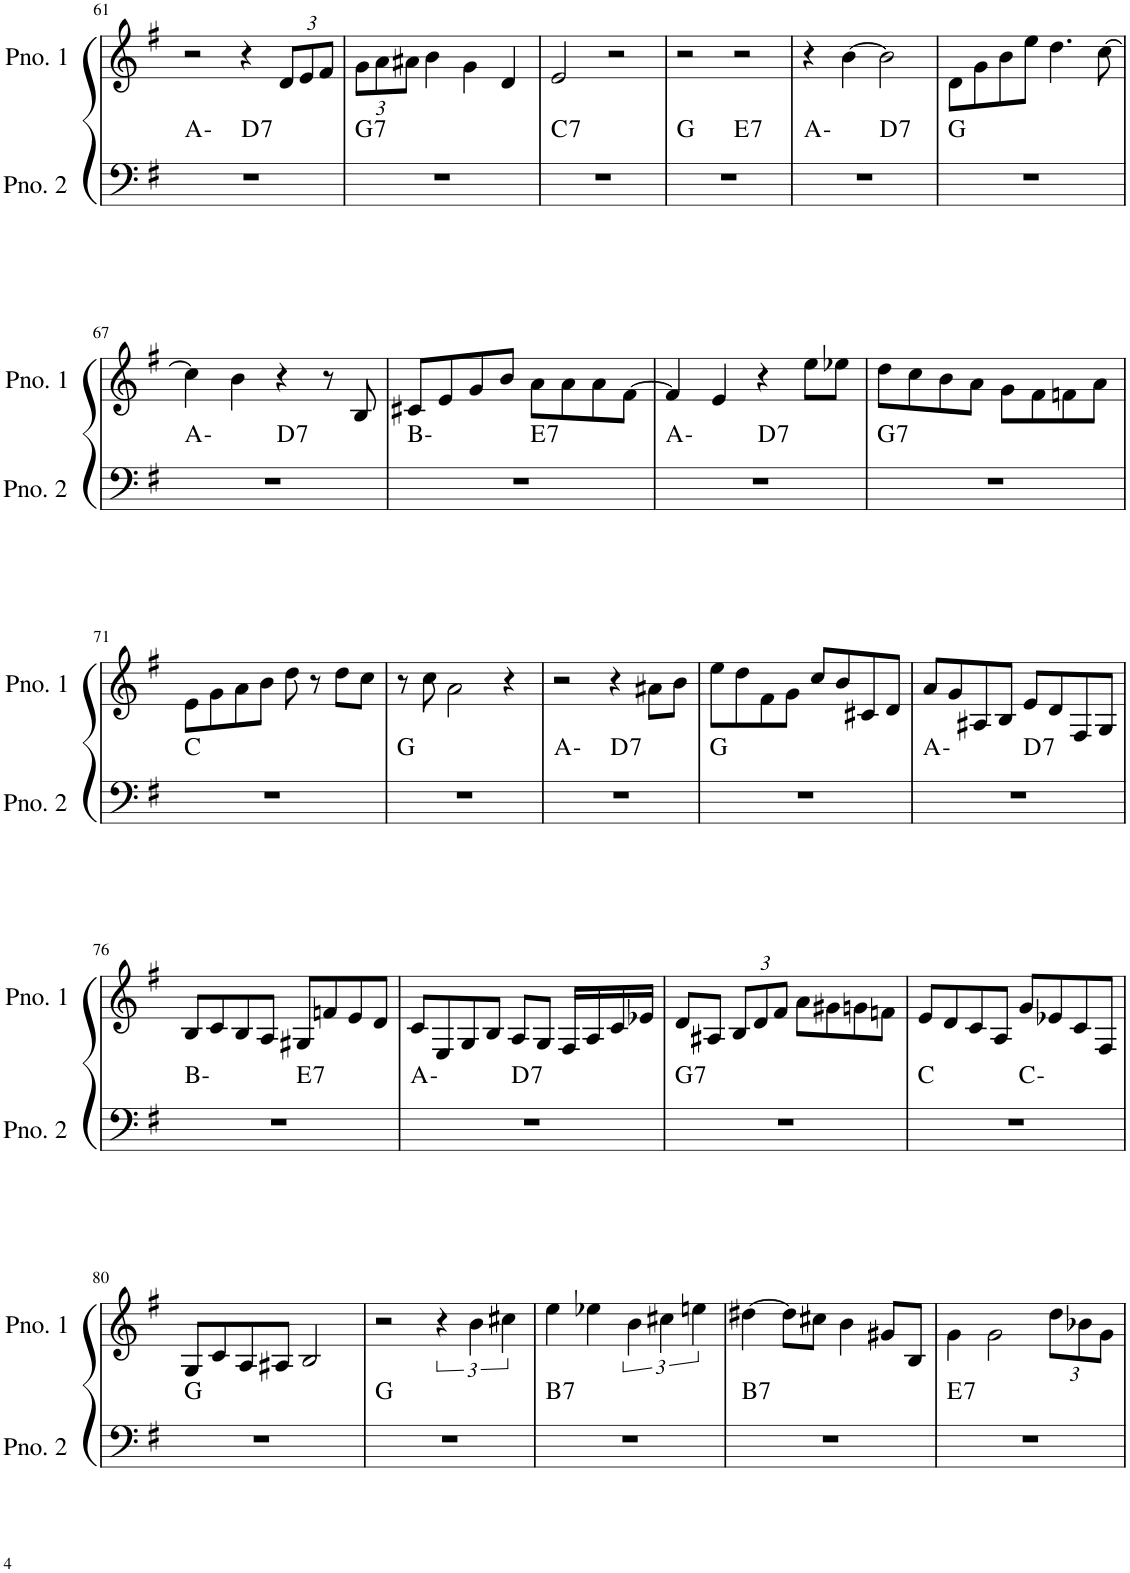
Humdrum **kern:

**kern	**harte	**kern
*part2	*part2	*part1
*staff2	*	*staff1
*I"ピアノ 2	*	*I"ピアノ 1
!!LO:PB:g=z
*clefF4	*	*clefG2
*k[f#]	*	*k[f#]
*M4/4	*	*M4/4
=61	=61	=61
*^	*	*
1r	2ryy	A:min	2r
!	!	!LO:H:kt=7	!
.	2ryy	D:7	4r
*	*	*	*Xbrackettup
.	.	.	12d/L
.	.	.	12e/
.	.	.	12f#/J
=62	=62	=62	=62
!	!	!LO:H:kt=7	!
*v	*v	*	*
1r	G:7	12g\L
.	.	12a\
.	.	12a#X\J
.	.	4b\
.	.	4g\
.	.	4d/
=63	=63	=63
!	!LO:H:kt=7	!
1r	C:7	2e/
.	.	2r
=64	=64	=64
*^	*	*
1r	2ryy	G:maj	2r
!	!	!LO:H:kt=7	!
.	2ryy	E:7	2r
=65	=65	=65	=65
1r	2ryy	A:min	4r
.	.	.	[4b\
!	!	!LO:H:kt=7	!
.	2ryy	D:7	2b\]
*v	*v	*	*
=66	=66	=66
1r	G:maj	8d\L
.	.	8g\
.	.	8b\
.	.	8ee\J
.	.	4.dd\
.	.	[8cc\
!!LO:LB:g=z
=67	=67	=67
*^	*	*
1r	2ryy	A:min	4cc\]
.	.	.	4b\
!	!	!LO:H:kt=7	!
.	2ryy	D:7	4r
.	.	.	8r
.	.	.	8B/
=68	=68	=68	=68
1r	2ryy	B:min	8c#X/L
.	.	.	8e/
.	.	.	8g/
.	.	.	8b/J
!	!	!LO:H:kt=7	!
.	2ryy	E:7	8a\L
.	.	.	8a\
.	.	.	8a\
.	.	.	[8f#\J
=69	=69	=69	=69
1r	2ryy	A:min	4f#/]
.	.	.	4e/
!	!	!LO:H:kt=7	!
.	2ryy	D:7	4r
.	.	.	8ee\L
.	.	.	8ee-X\J
=70	=70	=70	=70
!	!	!LO:H:kt=7	!
*v	*v	*	*
1r	G:7	8dd\L
.	.	8cc\
.	.	8b\
.	.	8a\J
.	.	8g\L
.	.	8f#\
.	.	8fn\
.	.	8a\J
!!LO:LB:g=z
=71	=71	=71
1r	C:maj	8e\L
.	.	8g\
.	.	8a\
.	.	8b\J
.	.	8dd\
.	.	8r
.	.	8dd\L
.	.	8cc\J
=72	=72	=72
1r	G:maj	8r
.	.	8cc\
.	.	2a\
.	.	4r
=73	=73	=73
*^	*	*
1r	2ryy	A:min	2r
!	!	!LO:H:kt=7	!
.	2ryy	D:7	4r
.	.	.	8a#X\L
.	.	.	8b\J
*v	*v	*	*
=74	=74	=74
1r	G:maj	8ee\L
.	.	8dd\
.	.	8f#\
.	.	8g\J
.	.	8cc/L
.	.	8b/
.	.	8c#X/
.	.	8d/J
=75	=75	=75
*^	*	*
1r	2ryy	A:min	8a/L
.	.	.	8g/
.	.	.	8A#X/
.	.	.	8B/J
!	!	!LO:H:kt=7	!
.	2ryy	D:7	8e/L
.	.	.	8d/
.	.	.	8F#/
.	.	.	8G/J
!!LO:LB:g=z
=76	=76	=76	=76
1r	2ryy	B:min	8B/L
.	.	.	8c/
.	.	.	8B/
.	.	.	8A/J
!	!	!LO:H:kt=7	!
.	2ryy	E:7	8G#X/L
.	.	.	8fn/
.	.	.	8e/
.	.	.	8d/J
=77	=77	=77	=77
1r	2ryy	A:min	8c/L
.	.	.	8E/
.	.	.	8G/
.	.	.	8B/J
!	!	!LO:H:kt=7	!
.	2ryy	D:7	8A/L
.	.	.	8G/J
.	.	.	16F#/LL
.	.	.	16A/
.	.	.	16c/
.	.	.	16e-X/JJ
=78	=78	=78	=78
!	!	!LO:H:kt=7	!
*v	*v	*	*
1r	G:7	8d/L
.	.	8A#X/J
.	.	12B/L
.	.	12d/
.	.	12f#/J
.	.	8a\L
.	.	8g#X\
.	.	8gn\
.	.	8fn\J
=79	=79	=79
*^	*	*
1r	2ryy	C:maj	8e/L
.	.	.	8d/
.	.	.	8c/
.	.	.	8A/J
.	2ryy	C:min	8g/L
.	.	.	8e-X/
.	.	.	8c/
.	.	.	8F#/J
*v	*v	*	*
!!LO:LB:g=z
=80	=80	=80
1r	G:maj	8G/L
.	.	8c/
.	.	8A/
.	.	8A#X/J
.	.	2B/
=81	=81	=81
1r	G:maj	2r
*	*	*brackettup
.	.	6r
.	.	6b\
.	.	6cc#X\
=82	=82	=82
!	!LO:H:kt=7	!
1r	B:7	4ee\
.	.	4ee-X\
.	.	6b\
.	.	6cc#X\
.	.	6een\
=83	=83	=83
!	!LO:H:kt=7	!
1r	B:7	[4dd#X\
.	.	8dd#\L]
.	.	8cc#X\J
.	.	4b\
.	.	8g#X/L
.	.	8B/J
=84	=84	=84
!	!LO:H:kt=7	!
1r	E:7	4g\
.	.	2g\
*	*	*Xbrackettup
.	.	12dd\L
.	.	12b-X\
.	.	12g\J
=	=	=
*-	*-	*-
